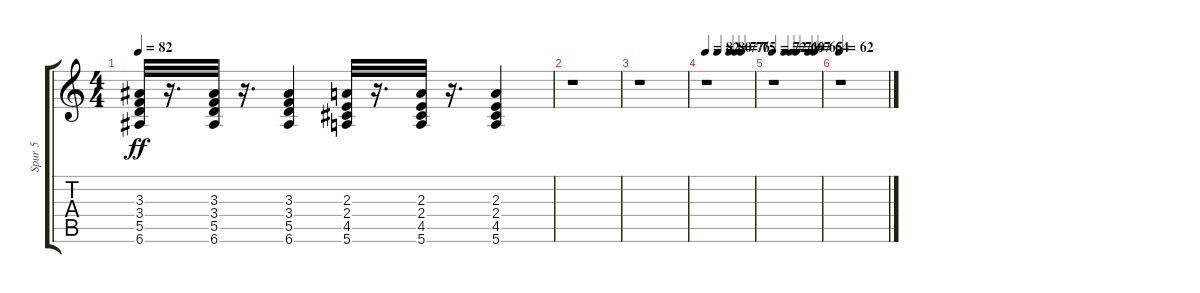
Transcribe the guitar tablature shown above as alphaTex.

\track ("Spur 5" "Spur 5") {instrument overdrivenguitar}
\staff {score tabs}
\tuning (E4 B3 G3 D3 A2 E2) {hide}
\ts (4 4)
\tempo 82
\clef g2
\ks c
(3.3 3.4 5.5 6.6).32{dy ff} r.16{d} (3.3 3.4 5.5 6.6).32 r.16{d} (3.3 3.4 5.5 6.6).4 (2.3 2.4 4.5 5.6).32 r.16{d} (2.3 2.4 4.5 5.6).32 r.16{d} (2.3 2.4 4.5 5.6).4 |
r.1 |
r.1 |
\tempo 82
\tempo (80 0.25)
\tempo (77 0.5)
\tempo (76 0.625)
\tempo (75 0.75)
r.1 |
\tempo 72
\tempo (71 0.25)
\tempo (69 0.375)
\tempo (67 0.5)
\tempo (65 0.75)
\tempo (64 0.875)
r.1 |
\tempo 62
r.1
